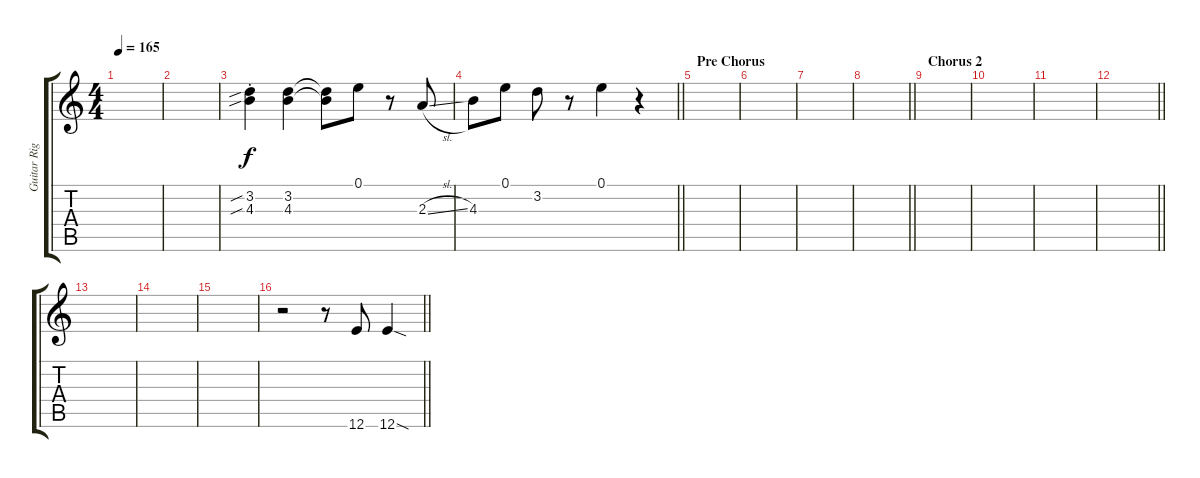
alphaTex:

\track ("Guitar Right" "Guitar Rig") {instrument overdrivenguitar}
\staff {score tabs}
\tuning (E4 B3 G3 D3 A2 E2) {hide}
\ts (4 4)
\tempo 165
\clef g2
\ks c
|
|
(3.2{sib st} 4.3{sib st}).4 (3.2 4.3).4 (3.2{t} 4.3{t}).8 0.1.8 r.8 2.3{sl}.8 |
\barLineRight lightlight
4.3.8 0.1.8 3.2.8 r.8 0.1.4 r.4 |
\section ("" "Pre Chorus")
|
|
|
\barLineRight lightlight
|
\section ("" "Chorus 2")
|
|
|
\barLineRight lightlight
|
|
|
|
\barLineRight lightlight
r.2 r.8 12.6.8 12.6{sod}.4
